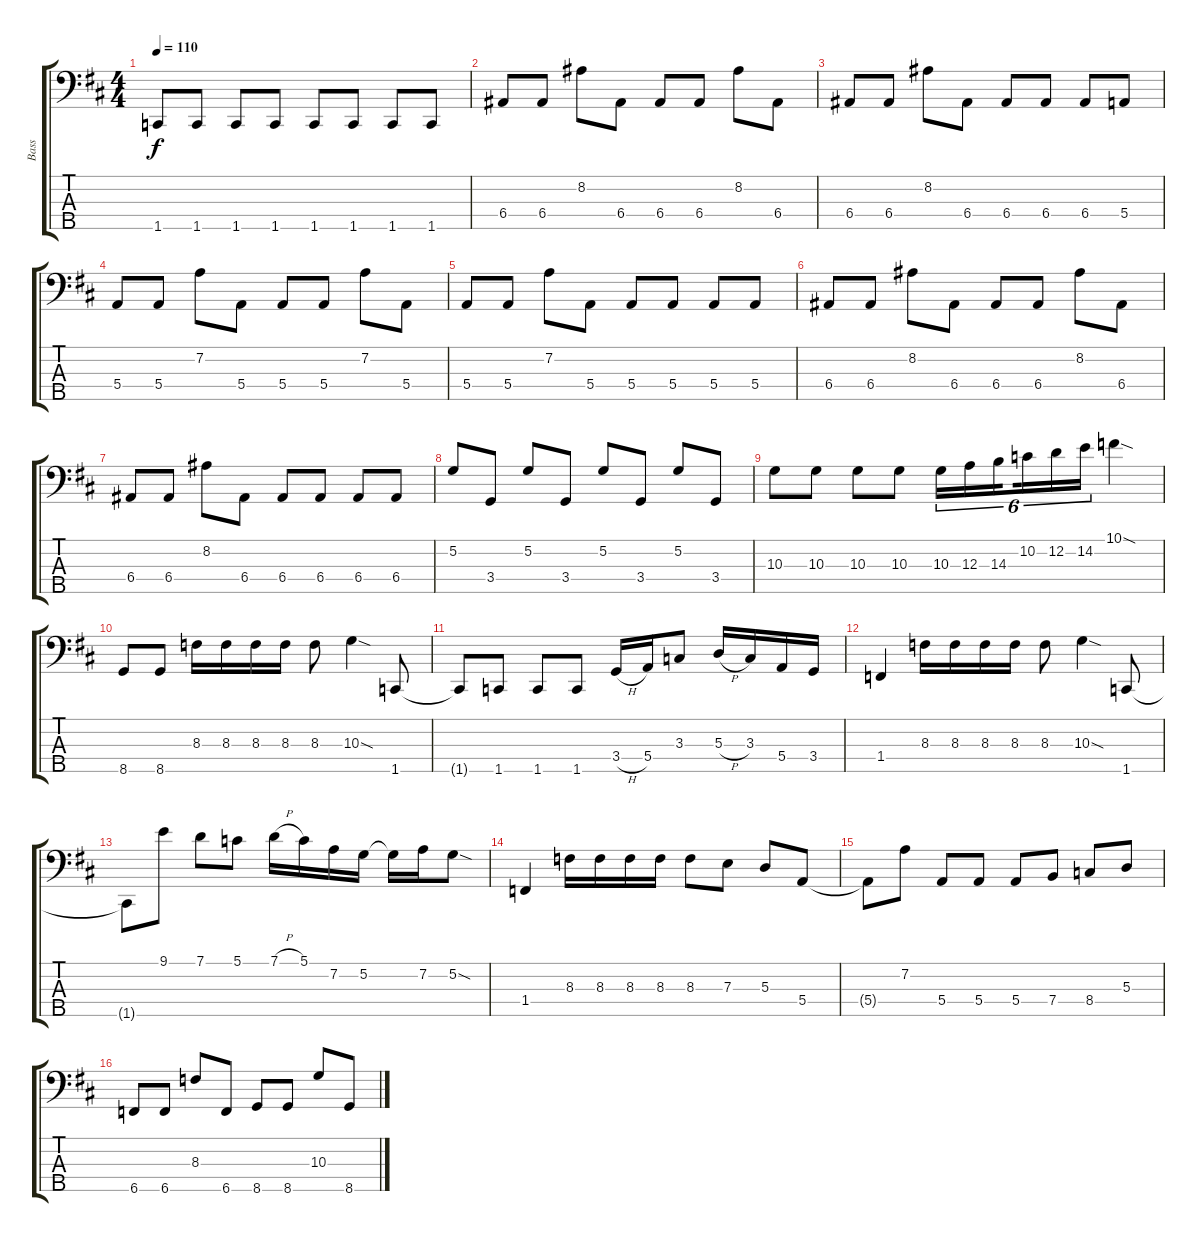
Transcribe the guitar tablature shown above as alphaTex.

\track ("Bass" "Bass") {instrument electricbassfinger}
\staff {score tabs}
\tuning (G2 D2 A1 E1 B0) {hide}
\ts (4 4)
\tempo 110
\clef f4
\ks d
1.5.8{dy f} 1.5.8 1.5.8 1.5.8 1.5.8 1.5.8 1.5.8 1.5.8 |
6.4.8 6.4.8 8.2.8 6.4.8 6.4.8 6.4.8 8.2.8 6.4.8 |
6.4.8 6.4.8 8.2.8 6.4.8 6.4.8 6.4.8 6.4.8 5.4.8 |
5.4.8 5.4.8 7.2.8 5.4.8 5.4.8 5.4.8 7.2.8 5.4.8 |
5.4.8 5.4.8 7.2.8 5.4.8 5.4.8 5.4.8 5.4.8 5.4.8 |
6.4.8 6.4.8 8.2.8 6.4.8 6.4.8 6.4.8 8.2.8 6.4.8 |
6.4.8 6.4.8 8.2.8 6.4.8 6.4.8 6.4.8 6.4.8 6.4.8 |
5.2.8 3.4.8 5.2.8 3.4.8 5.2.8 3.4.8 5.2.8 3.4.8 |
10.3.8 10.3.8 10.3.8 10.3.8 10.3.16{tu (6 4)} 12.3.16{tu (6 4)} 14.3.16{tu (6 4) beam splitsecondary} 10.2.16{tu (6 4)} 12.2.16{tu (6 4)} 14.2.16{tu (6 4)} 10.1{sod}.4 |
8.5.8 8.5.8 8.3.16 8.3.16 8.3.16 8.3.16 8.3.8 10.3{sod}.4 1.5.8 |
1.5{t}.8 1.5.8 1.5.8 1.5.8 3.4{h}.16 5.4.16 3.3.8 5.3{h}.16 3.3.16 5.4.16 3.4.16 |
1.4.4 8.3.16 8.3.16 8.3.16 8.3.16 8.3.8 10.3{sod}.4 1.5.8 |
1.5{t}.8 9.1.8 7.1.8 5.1.8 7.1{h}.16 5.1.16 7.2.16 5.2.16 5.2{t}.16 7.2.16 5.2{sod}.8 |
1.4.4 8.3.16 8.3.16 8.3.16 8.3.16 8.3.8 7.3.8 5.3.8 5.4.8 |
5.4{t}.8 7.2.8 5.4.8 5.4.8 5.4.8 7.4.8 8.4.8 5.3.8 |
6.5.8 6.5.8 8.3.8 6.5.8 8.5.8 8.5.8 10.3.8 8.5.8
